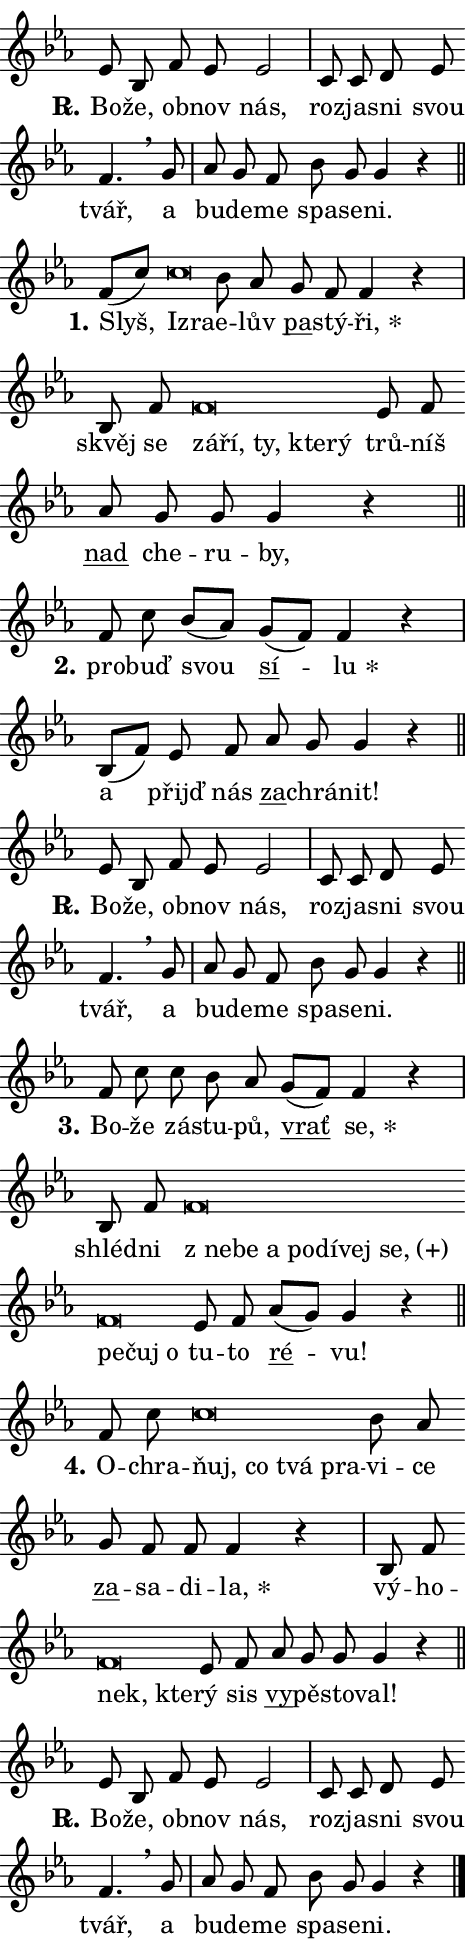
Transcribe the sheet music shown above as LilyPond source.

\version "2.24.0"
\header { tagline = "" }
\paper {
  indent = 0\cm
  top-margin = 0\cm
  right-margin = 0.13\cm % to fit lyric hyphens
  bottom-margin = 0\cm
  left-margin = 0\cm
  paper-width = 8\cm
  page-breaking = #ly:one-page-breaking
  system-system-spacing.basic-distance = #11
  score-system-spacing.basic-distance = #11
  ragged-last = ##f
}


%% Author: Thomas Morley
%% https://lists.gnu.org/archive/html/lilypond-user/2020-05/msg00002.html
#(define (line-position grob)
"Returns position of @var[grob} in current system:
   @code{'start}, if at first time-step
   @code{'end}, if at last time-step
   @code{'middle} otherwise
"
  (let* ((col (ly:item-get-column grob))
         (ln (ly:grob-object col 'left-neighbor))
         (rn (ly:grob-object col 'right-neighbor))
         (col-to-check-left (if (ly:grob? ln) ln col))
         (col-to-check-right (if (ly:grob? rn) rn col))
         (break-dir-left
           (and
             (ly:grob-property col-to-check-left 'non-musical #f)
             (ly:item-break-dir col-to-check-left)))
         (break-dir-right
           (and
             (ly:grob-property col-to-check-right 'non-musical #f)
             (ly:item-break-dir col-to-check-right))))
        (cond ((eqv? 1 break-dir-left) 'start)
              ((eqv? -1 break-dir-right) 'end)
              (else 'middle))))

#(define (tranparent-at-line-position vctor)
  (lambda (grob)
  "Relying on @code{line-position} select the relevant enry from @var{vctor}.
Used to determine transparency,"
    (case (line-position grob)
      ((end) (not (vector-ref vctor 0)))
      ((middle) (not (vector-ref vctor 1)))
      ((start) (not (vector-ref vctor 2))))))

noteHeadBreakVisibility =
#(define-music-function (break-visibility)(vector?)
"Makes @code{NoteHead}s transparent relying on @var{break-visibility}"
#{
  \override NoteHead.transparent =
    #(tranparent-at-line-position break-visibility)
#})

#(define delete-ledgers-for-transparent-note-heads
  (lambda (grob)
    "Reads whether a @code{NoteHead} is transparent.
If so this @code{NoteHead} is removed from @code{'note-heads} from
@var{grob}, which is supposed to be @code{LedgerLineSpanner}.
As a result ledgers are not printed for this @code{NoteHead}"
    (let* ((nhds-array (ly:grob-object grob 'note-heads))
           (nhds-list
             (if (ly:grob-array? nhds-array)
                 (ly:grob-array->list nhds-array)
                 '()))
           ;; Relies on the transparent-property being done before
           ;; Staff.LedgerLineSpanner.after-line-breaking is executed.
           ;; This is fragile ...
           (to-keep
             (remove
               (lambda (nhd)
                 (ly:grob-property nhd 'transparent #f))
               nhds-list)))
      ;; TODO find a better method to iterate over grob-arrays, similiar
      ;; to filter/remove etc for lists
      ;; For now rebuilt from scratch
      (set! (ly:grob-object grob 'note-heads)  '())
      (for-each
        (lambda (nhd)
          (ly:pointer-group-interface::add-grob grob 'note-heads nhd))
        to-keep))))

squashNotes = {
  \override NoteHead.X-extent = #'(-0.2 . 0.2)
  \override NoteHead.Y-extent = #'(-0.75 . 0)
  \override NoteHead.stencil =
    #(lambda (grob)
       (let ((pos (ly:grob-property grob 'staff-position)))
         (begin
           (if (< pos -7) (display "ERROR: Lower brevis then expected\n") (display ""))
           (if (<= pos -6) ly:text-interface::print ly:note-head::print))))
}
unSquashNotes = {
  \revert NoteHead.X-extent
  \revert NoteHead.Y-extent
  \revert NoteHead.stencil
}

hideNotes = \noteHeadBreakVisibility #begin-of-line-visible
unHideNotes = \noteHeadBreakVisibility #all-visible

% work-around for resetting accidentals
% https://lilypond.org/doc/v2.23/Documentation/notation/displaying-rhythms#unmetered-music
cadenzaMeasure = {
  \cadenzaOff
  \partial 1024 s1024
  \cadenzaOn
}

#(define-markup-command (accent layout props text) (markup?)
  "Underline accented syllable"
  (interpret-markup layout props
    #{\markup \override #'(offset . 4.3) \underline { #text }#}))

responsum = \markup \concat {
  "R" \hspace #-1.05 \path #0.1 #'((moveto 0 0.07) (lineto 0.9 0.8)) \hspace #0.05 "."
}

spaceSize = #0.6828661417322834 % exact space size for TeX Gyre Schola

\layout {
  \context {
    \Staff
    \remove "Time_signature_engraver"
    \override LedgerLineSpanner.after-line-breaking = #delete-ledgers-for-transparent-note-heads
  }
  \context {
    \Lyrics {
      \override LyricSpace.minimum-distance = \spaceSize
      \override LyricText.font-name = #"TeX Gyre Schola"
      \override LyricText.font-size = 1
      \override StanzaNumber.font-name = #"TeX Gyre Schola Bold"
      \override StanzaNumber.font-size = 1
    }
  }
  \context {
    \Score 
    \override NoteHead.text =
      #(lambda (grob) 
        (let ((pos (ly:grob-property grob 'staff-position)))
          #{\markup {
            \combine
              \halign #-0.55 \raise #(if (= pos -6) 0 0.5) \override #'(thickness . 2) \draw-line #'(3.2 . 0)
              \musicglyph "noteheads.sM1"
          }#}))
  }
}

% magnetic-lyrics.ily
%
%   written by
%     Jean Abou Samra <jean@abou-samra.fr>
%     Werner Lemberg <wl@gnu.org>
%
%   adapted by
%     Jiri Hon <jiri.hon@gmail.com>
%
% Version 2022-Apr-15

% https://www.mail-archive.com/lilypond-user@gnu.org/msg149350.html

#(define (Left_hyphen_pointer_engraver context)
   "Collect syllable-hyphen-syllable occurrences in lyrics and store
them in properties.  This engraver only looks to the left.  For
example, if the lyrics input is @code{foo -- bar}, it does the
following.

@itemize @bullet
@item
Set the @code{text} property of the @code{LyricHyphen} grob between
@q{foo} and @q{bar} to @code{foo}.

@item
Set the @code{left-hyphen} property of the @code{LyricText} grob with
text @q{foo} to the @code{LyricHyphen} grob between @q{foo} and
@q{bar}.
@end itemize

Use this auxiliary engraver in combination with the
@code{lyric-@/text::@/apply-@/magnetic-@/offset!} hook."
   (let ((hyphen #f)
         (text #f))
     (make-engraver
      (acknowledgers
       ((lyric-syllable-interface engraver grob source-engraver)
        (set! text grob)))
      (end-acknowledgers
       ((lyric-hyphen-interface engraver grob source-engraver)
        ;(when (not (grob::has-interface grob 'lyric-space-interface))
          (set! hyphen grob)));)
      ((stop-translation-timestep engraver)
       (when (and text hyphen)
         (ly:grob-set-object! text 'left-hyphen hyphen))
       (set! text #f)
       (set! hyphen #f)))))

#(define (lyric-text::apply-magnetic-offset! grob)
   "If the space between two syllables is less than the value in
property @code{LyricText@/.details@/.squash-threshold}, move the right
syllable to the left so that it gets concatenated with the left
syllable.

Use this function as a hook for
@code{LyricText@/.after-@/line-@/breaking} if the
@code{Left_@/hyphen_@/pointer_@/engraver} is active."
   (let ((hyphen (ly:grob-object grob 'left-hyphen #f)))
     (when hyphen
       (let ((left-text (ly:spanner-bound hyphen LEFT)))
         (when (grob::has-interface left-text 'lyric-syllable-interface)
           (let* ((common (ly:grob-common-refpoint grob left-text X))
                  (this-x-ext (ly:grob-extent grob common X))
                  (left-x-ext
                   (begin
                     ;; Trigger magnetism for left-text.
                     (ly:grob-property left-text 'after-line-breaking)
                     (ly:grob-extent left-text common X)))
                  ;; `delta` is the gap width between two syllables.
                  (delta (- (interval-start this-x-ext)
                            (interval-end left-x-ext)))
                  (details (ly:grob-property grob 'details))
                  (threshold (assoc-get 'squash-threshold details 0.2)))
             (when (< delta threshold)
               (let* (;; We have to manipulate the input text so that
                      ;; ligatures crossing syllable boundaries are not
                      ;; disabled.  For languages based on the Latin
                      ;; script this is essentially a beautification.
                      ;; However, for non-Western scripts it can be a
                      ;; necessity.
                      (lt (ly:grob-property left-text 'text))
                      (rt (ly:grob-property grob 'text))
                      (is-space (grob::has-interface hyphen 'lyric-space-interface))
                      (space (if is-space " " ""))
                      (extra-delta (if is-space spaceSize 0))
                      ;; Append new syllable.
                      (ltrt-space (if (and (string? lt) (string? rt))
                                (string-append lt space rt)
                                (make-concat-markup (list lt space rt))))
                      ;; Right-align `ltrt` to the right side.
                      (ltrt-space-markup (grob-interpret-markup
                               grob
                               (make-translate-markup
                                (cons (interval-length this-x-ext) 0)
                                (make-right-align-markup ltrt-space)))))
                 (begin
                   ;; Don't print `left-text`.
                   (ly:grob-set-property! left-text 'stencil #f)
                   ;; Set text and stencil (which holds all collected
                   ;; syllables so far) and shift it to the left.
                   (ly:grob-set-property! grob 'text ltrt-space)
                   (ly:grob-set-property! grob 'stencil ltrt-space-markup)
                   (ly:grob-translate-axis! grob (- (- delta extra-delta)) X))))))))))


#(define (lyric-hyphen::displace-bounds-first grob)
   ;; Make very sure this callback isn't triggered too early.
   (let ((left (ly:spanner-bound grob LEFT))
         (right (ly:spanner-bound grob RIGHT)))
     (ly:grob-property left 'after-line-breaking)
     (ly:grob-property right 'after-line-breaking)
     (ly:lyric-hyphen::print grob)))

squashThreshold = #0.4

\layout {
  \context {
    \Lyrics
    \consists #Left_hyphen_pointer_engraver
    \override LyricText.after-line-breaking =
      #lyric-text::apply-magnetic-offset!
    \override LyricHyphen.stencil = #lyric-hyphen::displace-bounds-first
    \override LyricText.details.squash-threshold = \squashThreshold
    \override LyricHyphen.minimum-distance = 0
    \override LyricHyphen.minimum-length = \squashThreshold
  }
}

squashText = \override LyricText.details.squash-threshold = 9999
unSquashText = \override LyricText.details.squash-threshold = \squashThreshold

leftText = \override LyricText.self-alignment-X = #LEFT
unLeftText = \revert LyricText.self-alignment-X

starOffset = #(lambda (grob) 
                (let ((x_offset (ly:self-alignment-interface::aligned-on-x-parent grob)))
                  (if (= x_offset 0) 0 (+ x_offset 1.2))))

star = #(define-music-function (syllable)(string?)
"Append star separator at the end of a syllable"
#{
  \once \override LyricText.X-offset = #starOffset
  \lyricmode { \markup {
    #syllable
    \override #'((font-name . "TeX Gyre Schola Bold")) \hspace #0.2 \lower #0.65 \larger "*"
  } }
#})

starAccent = #(define-music-function (syllable)(string?)
"Append star separator at the end of a syllable and make accent"
#{
  \once \override LyricText.X-offset = #starOffset
  \lyricmode { \markup {
    \accent #syllable
    \override #'((font-name . "TeX Gyre Schola Bold")) \hspace #0.2 \lower #0.65 \larger "*"
  } }
#})

breath = #(define-music-function (syllable)(string?)
"Append breathing indicator at the end of a syllable"
#{
  \lyricmode { \markup { #syllable "+" } }
#})

optionalBreath = #(define-music-function (syllable)(string?)
"Append optional breathing indicator at the end of a syllable"
#{
  \lyricmode { \markup { #syllable "(+)" } }
#})


\score {
    <<
        \new Voice = "melody" { \cadenzaOn \key es \major \relative { es'8 bes f' es es2 \cadenzaMeasure \bar "|" c8 c d es \bar "" f4. \breathe g8 \cadenzaMeasure \bar "|" as g f \bar "" bes g g4 r \cadenzaMeasure \bar "||" \break } }
        \new Lyrics \lyricsto "melody" { \lyricmode { \set stanza = \responsum
Bo -- že, ob -- nov nás, roz -- ja -- sni svou tvář, a bu -- de -- me spa -- se -- ni. } }
    >>
    \layout {}
}

\score {
    <<
        \new Voice = "melody" { \cadenzaOn \key es \major \relative { f'8[( c')] \bar "" \squashNotes c\breve*1/16 \hideNotes \breve*1/16 \bar "" \unHideNotes \unSquashNotes bes8 as \bar "" g f f4 r \cadenzaMeasure \bar "|" bes,8 f' \bar "" \squashNotes f\breve*1/16 \hideNotes \breve*1/16 \bar "" \breve*1/16 \bar "" \breve*1/16 \breve*1/16 \bar "" \unHideNotes \unSquashNotes es8 f \bar "" as g g g4 r \cadenzaMeasure \bar "||" \break } }
        \new Lyrics \lyricsto "melody" { \lyricmode { \set stanza = "1."
Slyš, \leftText Iz -- \squashText ra -- \unLeftText \unSquashText e -- lův \markup \accent pa -- stý -- \star ři, skvěj se \leftText zá -- \squashText ří, ty, kte -- rý \unLeftText \unSquashText trů -- níš \markup \accent nad che -- ru -- by, } }
    >>
    \layout {}
}

\score {
    <<
        \new Voice = "melody" { \cadenzaOn \key es \major \relative { f'8 c'8 bes8[( as)] \bar "" g[( f)] f4 r \cadenzaMeasure \bar "|" bes,8[( f'8)] es8 f \bar "" as g g4 r \cadenzaMeasure \bar "||" \break } }
        \new Lyrics \lyricsto "melody" { \lyricmode { \set stanza = "2."
pro -- buď svou \markup \accent sí -- \star lu a přijď nás \markup \accent za -- chrá -- nit! } }
    >>
    \layout {}
}

\score {
    <<
        \new Voice = "melody" { \cadenzaOn \key es \major \relative { es'8 bes f' es es2 \cadenzaMeasure \bar "|" c8 c d es \bar "" f4. \breathe g8 \cadenzaMeasure \bar "|" as g f \bar "" bes g g4 r \cadenzaMeasure \bar "||" \break } }
        \new Lyrics \lyricsto "melody" { \lyricmode { \set stanza = \responsum
Bo -- že, ob -- nov nás, roz -- ja -- sni svou tvář, a bu -- de -- me spa -- se -- ni. } }
    >>
    \layout {}
}

\score {
    <<
        \new Voice = "melody" { \cadenzaOn \key es \major \relative { f'8 c' \bar "" c bes8 as \bar "" g[( f)] f4 r \cadenzaMeasure \bar "|" bes,8 f' \bar "" \squashNotes f\breve*1/16 \hideNotes \breve*1/16 \bar "" \breve*1/16 \bar "" \breve*1/16 \bar "" \breve*1/16 \bar "" \breve*1/16 \bar "" \breve*1/16 \bar "" \breve*1/16 \bar "" \breve*1/16 \breve*1/16 \bar "" \unHideNotes \unSquashNotes es8 f \bar "" as[( g)] g4 r \cadenzaMeasure \bar "||" \break } }
        \new Lyrics \lyricsto "melody" { \lyricmode { \set stanza = "3."
Bo -- že zá -- stu -- pů, \markup \accent vrať \star se, shléd -- ni \leftText "z ne" -- \squashText be a po -- dí -- vej \optionalBreath se, pe -- čuj o \unLeftText \unSquashText tu -- to \markup \accent ré -- vu! } }
    >>
    \layout {}
}

\score {
    <<
        \new Voice = "melody" { \cadenzaOn \key es \major \relative { f'8 c' \bar "" \squashNotes c\breve*1/16 \hideNotes \breve*1/16 \bar "" \breve*1/16 \breve*1/16 \bar "" \unHideNotes \unSquashNotes bes8 as \bar "" g f f f4 r \cadenzaMeasure \bar "|" bes,8 f' \bar "" \squashNotes f\breve*1/16 \hideNotes \breve*1/16 \bar "" \unHideNotes \unSquashNotes es8 f \bar "" as g g g4 r \cadenzaMeasure \bar "||" \break } }
        \new Lyrics \lyricsto "melody" { \lyricmode { \set stanza = "4."
O -- chra -- \leftText ňuj, \squashText co tvá pra -- \unLeftText \unSquashText vi -- ce \markup \accent za -- sa -- di -- \star la, vý -- ho -- \leftText nek, \squashText kte -- \unLeftText \unSquashText rý sis \markup \accent vy -- pě -- sto -- val! } }
    >>
    \layout {}
}

\score {
    <<
        \new Voice = "melody" { \cadenzaOn \key es \major \relative { es'8 bes f' es es2 \cadenzaMeasure \bar "|" c8 c d es \bar "" f4. \breathe g8 \cadenzaMeasure \bar "|" as g f \bar "" bes g g4 r \cadenzaMeasure \bar "||" \break } \bar "|." }
        \new Lyrics \lyricsto "melody" { \lyricmode { \set stanza = \responsum
Bo -- že, ob -- nov nás, roz -- ja -- sni svou tvář, a bu -- de -- me spa -- se -- ni. } }
    >>
    \layout {}
}
